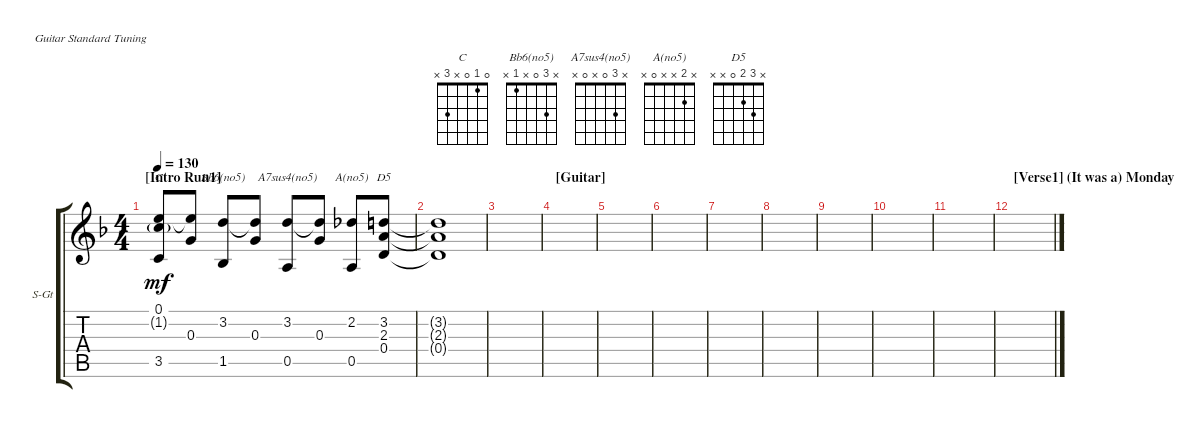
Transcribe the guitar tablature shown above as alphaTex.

\defaultSystemsLayout 4
\bracketExtendMode groupsimilarinstruments
\firstSystemTrackNameOrientation horizontal
\otherSystemsTrackNameOrientation horizontal
\track ("Steel Guitar" "S-Gt") {instrument acousticguitarsteel}
\staff {score tabs}
\tuning (E4 B3 G3 D3 A2 E2)
\chord ("C" 0 1 0 x 3 x)
\chord ("Bb6(no5)" x 3 0 x 1 x)
\chord ("A7sus4(no5)" x 3 0 x 0 x)
\chord ("A(no5)" x 2 x x 0 x)
\chord ("D5" x 3 2 0 x x)
\ts (4 4)
\section ("" "[Intro Run1]")
\tempo 130
\clef g2
\scale
0.509881
\ks dminor
(0.1 3.5 1.2{g}).8{ch "C" dy mf instrument acousticguitarsteel} (0.3 0.1{t}).8 (1.5 3.2).8{ch "Bb6(no5)"} (0.3 3.2{t}).8 (3.2 0.5).8{ch "A7sus4(no5)"} (0.3 3.2{t}).8 (2.2 0.5).8{ch "A(no5)"} (3.2 0.4 2.3).8{ch "D5"} |
\scale
0.245059 (3.2{t} 0.4{t} 2.3{t}).1 |
\scale
0.245059 |
\section ("" "[Guitar]")
\scale
0.333333 |
\scale
0.333333 |
\scale
0.333333 |
\scale
0.333333 |
\scale
0.333333 |
\scale
0.333333 |
\scale
0.333333 |
\scale
0.333333 |
\section ("" "[Verse1] (It was a) Monday")
\scale
0.333333 |
\scale
0.333333 |
\scale
0.333333 |
\scale
0.333333 |
\scale
0.333333
